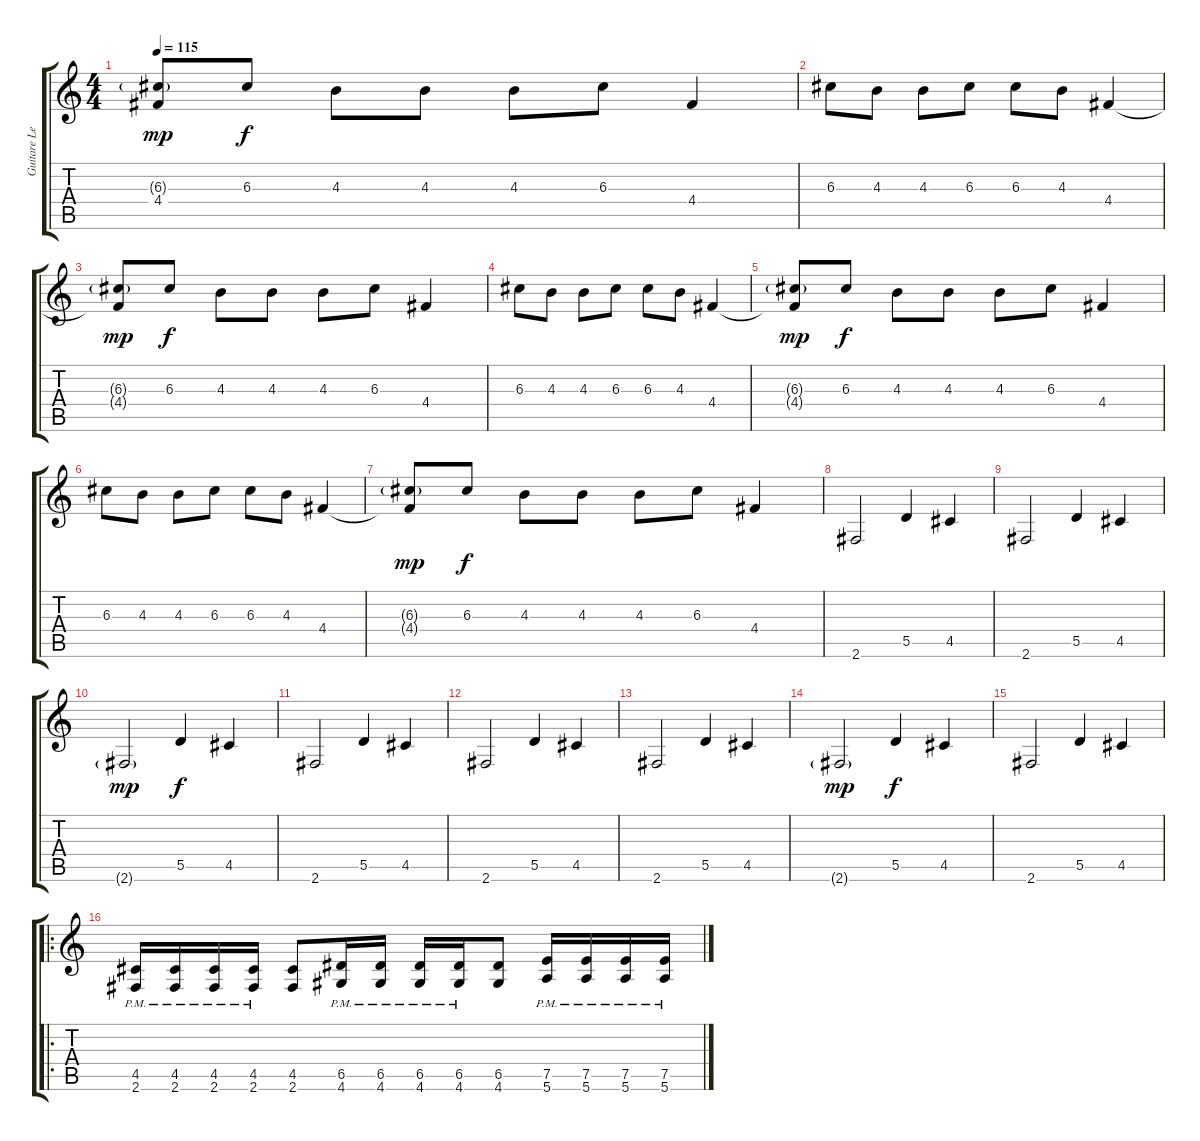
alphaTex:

\track ("Guitare Lead" "Guitare Le") {instrument distortionguitar}
\staff {score tabs}
\tuning (E4 B3 G3 D3 A2 E2) {hide}
\ts (4 4)
\tempo 115
\clef g2
\ks c
(6.3{g} 4.4{t}).8{dy mp} 6.3.8{dy f} 4.3.8 4.3.8 4.3.8 6.3.8 4.4.4 |
6.3.8 4.3.8 4.3.8 6.3.8 6.3.8 4.3.8 4.4.4 |
(6.3{g} 4.4{t}).8{dy mp} 6.3.8{dy f} 4.3.8 4.3.8 4.3.8 6.3.8 4.4.4 |
6.3.8 4.3.8 4.3.8 6.3.8 6.3.8 4.3.8 4.4.4 |
(6.3{g} 4.4{t}).8{dy mp} 6.3.8{dy f} 4.3.8 4.3.8 4.3.8 6.3.8 4.4.4 |
6.3.8 4.3.8 4.3.8 6.3.8 6.3.8 4.3.8 4.4.4 |
(6.3{g} 4.4{t}).8{dy mp} 6.3.8{dy f} 4.3.8 4.3.8 4.3.8 6.3.8 4.4.4 |
2.6.2{volume 10} 5.5.4 4.5.4 |
2.6.2 5.5.4 4.5.4 |
2.6{g}.2{dy mp} 5.5.4{dy f} 4.5.4 |
2.6.2 5.5.4 4.5.4 |
2.6.2 5.5.4 4.5.4 |
2.6.2 5.5.4 4.5.4 |
2.6{g}.2{dy mp} 5.5.4{dy f} 4.5.4 |
2.6.2 5.5.4 4.5.4 |
\ro
(4.5{pm} 2.6{pm}).16{volume 13 instrument distortionguitar} (4.5{pm} 2.6{pm}).16 (4.5{pm} 2.6{pm}).16 (4.5{pm} 2.6).16 (4.5 2.6).8 (6.5{pm} 4.6{pm}).16 (6.5{pm} 4.6{pm}).16 (6.5{pm} 4.6{pm}).16 (6.5{pm} 4.6{pm}).16 (6.5 4.6).8 (7.5{pm} 5.6{pm}).16 (7.5{pm} 5.6{pm}).16 (7.5{pm} 5.6{pm}).16 (7.5{pm} 5.6{pm}).16
